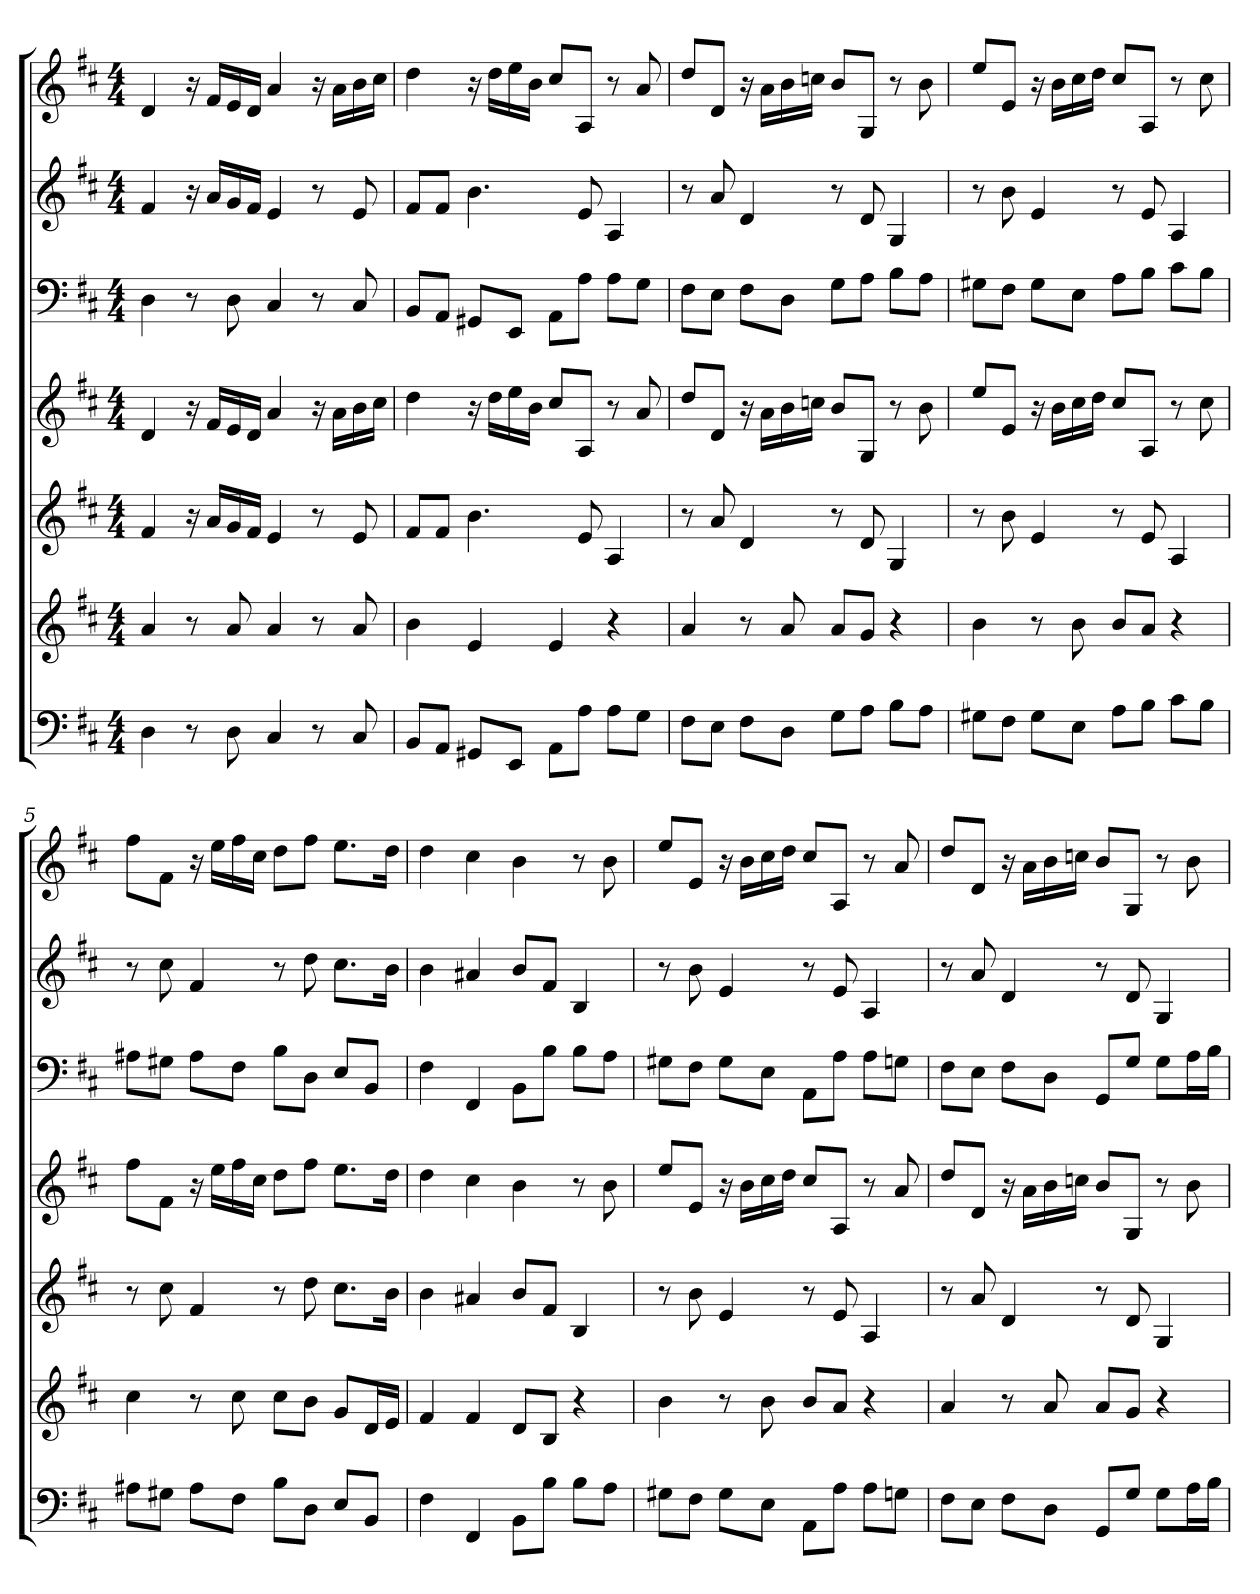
**kern	**kern	**kern	**kern	**kern	**kern	**kern
*part7	*part6	*part5	*part4	*part3	*part2	*part1
*staff7	*staff6	*staff5	*staff4	*staff3	*staff2	*staff1
*k[f#c#]	*k[f#c#]	*k[f#c#]	*k[f#c#]	*k[f#c#]	*k[f#c#]	*k[f#c#]
*D:	*D:	*D:	*D:	*D:	*D:	*D:
*M4/4	*M4/4	*M4/4	*M4/4	*M4/4	*M4/4	*M4/4
=1	=1	=1	=1	=1	=1	=1
4D	4a	4f#	4d	4D	4f#	4d
8r	8r	16r	16r	8r	16r	16r
.	.	16aLL	16f#LL	.	16aLL	16f#LL
8D	8a	16g	16e	8D	16g	16e
.	.	16f#JJ	16dJJ	.	16f#JJ	16dJJ
4C#	4a	4e	4a	4C#	4e	4a
8r	8r	8r	16r	8r	8r	16r
.	.	.	16aLL	.	.	16aLL
8C#	8a	8e	16b	8C#	8e	16b
.	.	.	16cc#JJ	.	.	16cc#JJ
=2	=2	=2	=2	=2	=2	=2
8BBL	4b	8f#L	4dd	8BBL	8f#L	4dd
8AAJ	.	8f#J	.	8AAJ	8f#J	.
8GG#XL	4e	4.b	16r	8GG#XL	4.b	16r
.	.	.	16ddLL	.	.	16ddLL
8EEJ	.	.	16ee	8EEJ	.	16ee
.	.	.	16bJJ	.	.	16bJJ
8AAL	4e	.	8cc#L	8AAL	.	8cc#L
8AJ	.	8e	8AJ	8AJ	8e	8AJ
8AL	4r	4A	8r	8AL	4A	8r
8GJ	.	.	8a	8GJ	.	8a
=3	=3	=3	=3	=3	=3	=3
8F#L	4a	8r	8ddL	8F#L	8r	8ddL
8EJ	.	8a	8dJ	8EJ	8a	8dJ
8F#L	8r	4d	16r	8F#L	4d	16r
.	.	.	16aLL	.	.	16aLL
8DJ	8a	.	16b	8DJ	.	16b
.	.	.	16ccnJJ	.	.	16ccnJJ
8GL	8aL	8r	8bL	8GL	8r	8bL
8AJ	8gJ	8d	8GJ	8AJ	8d	8GJ
8BL	4r	4G	8r	8BL	4G	8r
8AJ	.	.	8b	8AJ	.	8b
=4	=4	=4	=4	=4	=4	=4
8G#XL	4b	8r	8eeL	8G#XL	8r	8eeL
8F#J	.	8b	8eJ	8F#J	8b	8eJ
8G#L	8r	4e	16r	8G#L	4e	16r
.	.	.	16bLL	.	.	16bLL
8EJ	8b	.	16cc#	8EJ	.	16cc#
.	.	.	16ddJJ	.	.	16ddJJ
8AL	8bL	8r	8cc#L	8AL	8r	8cc#L
8BJ	8aJ	8e	8AJ	8BJ	8e	8AJ
8c#L	4r	4A	8r	8c#L	4A	8r
8BJ	.	.	8cc#	8BJ	.	8cc#
=5	=5	=5	=5	=5	=5	=5
8A#XL	4cc#	8r	8ff#L	8A#XL	8r	8ff#L
8G#XJ	.	8cc#	8f#J	8G#XJ	8cc#	8f#J
8A#L	8r	4f#	16r	8A#L	4f#	16r
.	.	.	16eeLL	.	.	16eeLL
8F#J	8cc#	.	16ff#	8F#J	.	16ff#
.	.	.	16cc#JJ	.	.	16cc#JJ
8BL	8cc#L	8r	8ddL	8BL	8r	8ddL
8DJ	8bJ	8dd	8ff#J	8DJ	8dd	8ff#J
8EL	8gL	8.cc#L	8.eeL	8EL	8.cc#L	8.eeL
8BBJ	16dL	.	.	8BBJ	.	.
.	16eJJ	16bJk	16ddJk	.	16bJk	16ddJk
=6	=6	=6	=6	=6	=6	=6
4F#	4f#	4b	4dd	4F#	4b	4dd
4FF#	4f#	4a#X	4cc#	4FF#	4a#X	4cc#
8BBL	8dL	8bL	4b	8BBL	8bL	4b
8BJ	8BJ	8f#J	.	8BJ	8f#J	.
8BL	4r	4B	8r	8BL	4B	8r
8AJ	.	.	8b	8AJ	.	8b
=7	=7	=7	=7	=7	=7	=7
8G#XL	4b	8r	8eeL	8G#XL	8r	8eeL
8F#J	.	8b	8eJ	8F#J	8b	8eJ
8G#L	8r	4e	16r	8G#L	4e	16r
.	.	.	16bLL	.	.	16bLL
8EJ	8b	.	16cc#	8EJ	.	16cc#
.	.	.	16ddJJ	.	.	16ddJJ
8AAL	8bL	8r	8cc#L	8AAL	8r	8cc#L
8AJ	8aJ	8e	8AJ	8AJ	8e	8AJ
8AL	4r	4A	8r	8AL	4A	8r
8GnJ	.	.	8a	8GnJ	.	8a
=8	=8	=8	=8	=8	=8	=8
8F#L	4a	8r	8ddL	8F#L	8r	8ddL
8EJ	.	8a	8dJ	8EJ	8a	8dJ
8F#L	8r	4d	16r	8F#L	4d	16r
.	.	.	16aLL	.	.	16aLL
8DJ	8a	.	16b	8DJ	.	16b
.	.	.	16ccnJJ	.	.	16ccnJJ
8GGL	8aL	8r	8bL	8GGL	8r	8bL
8GJ	8gJ	8d	8GJ	8GJ	8d	8GJ
8GL	4r	4G	8r	8GL	4G	8r
16AL	.	.	8b	16AL	.	8b
16BJJ	.	.	.	16BJJ	.	.
=	=	=	=	=	=	=
*-	*-	*-	*-	*-	*-	*-
